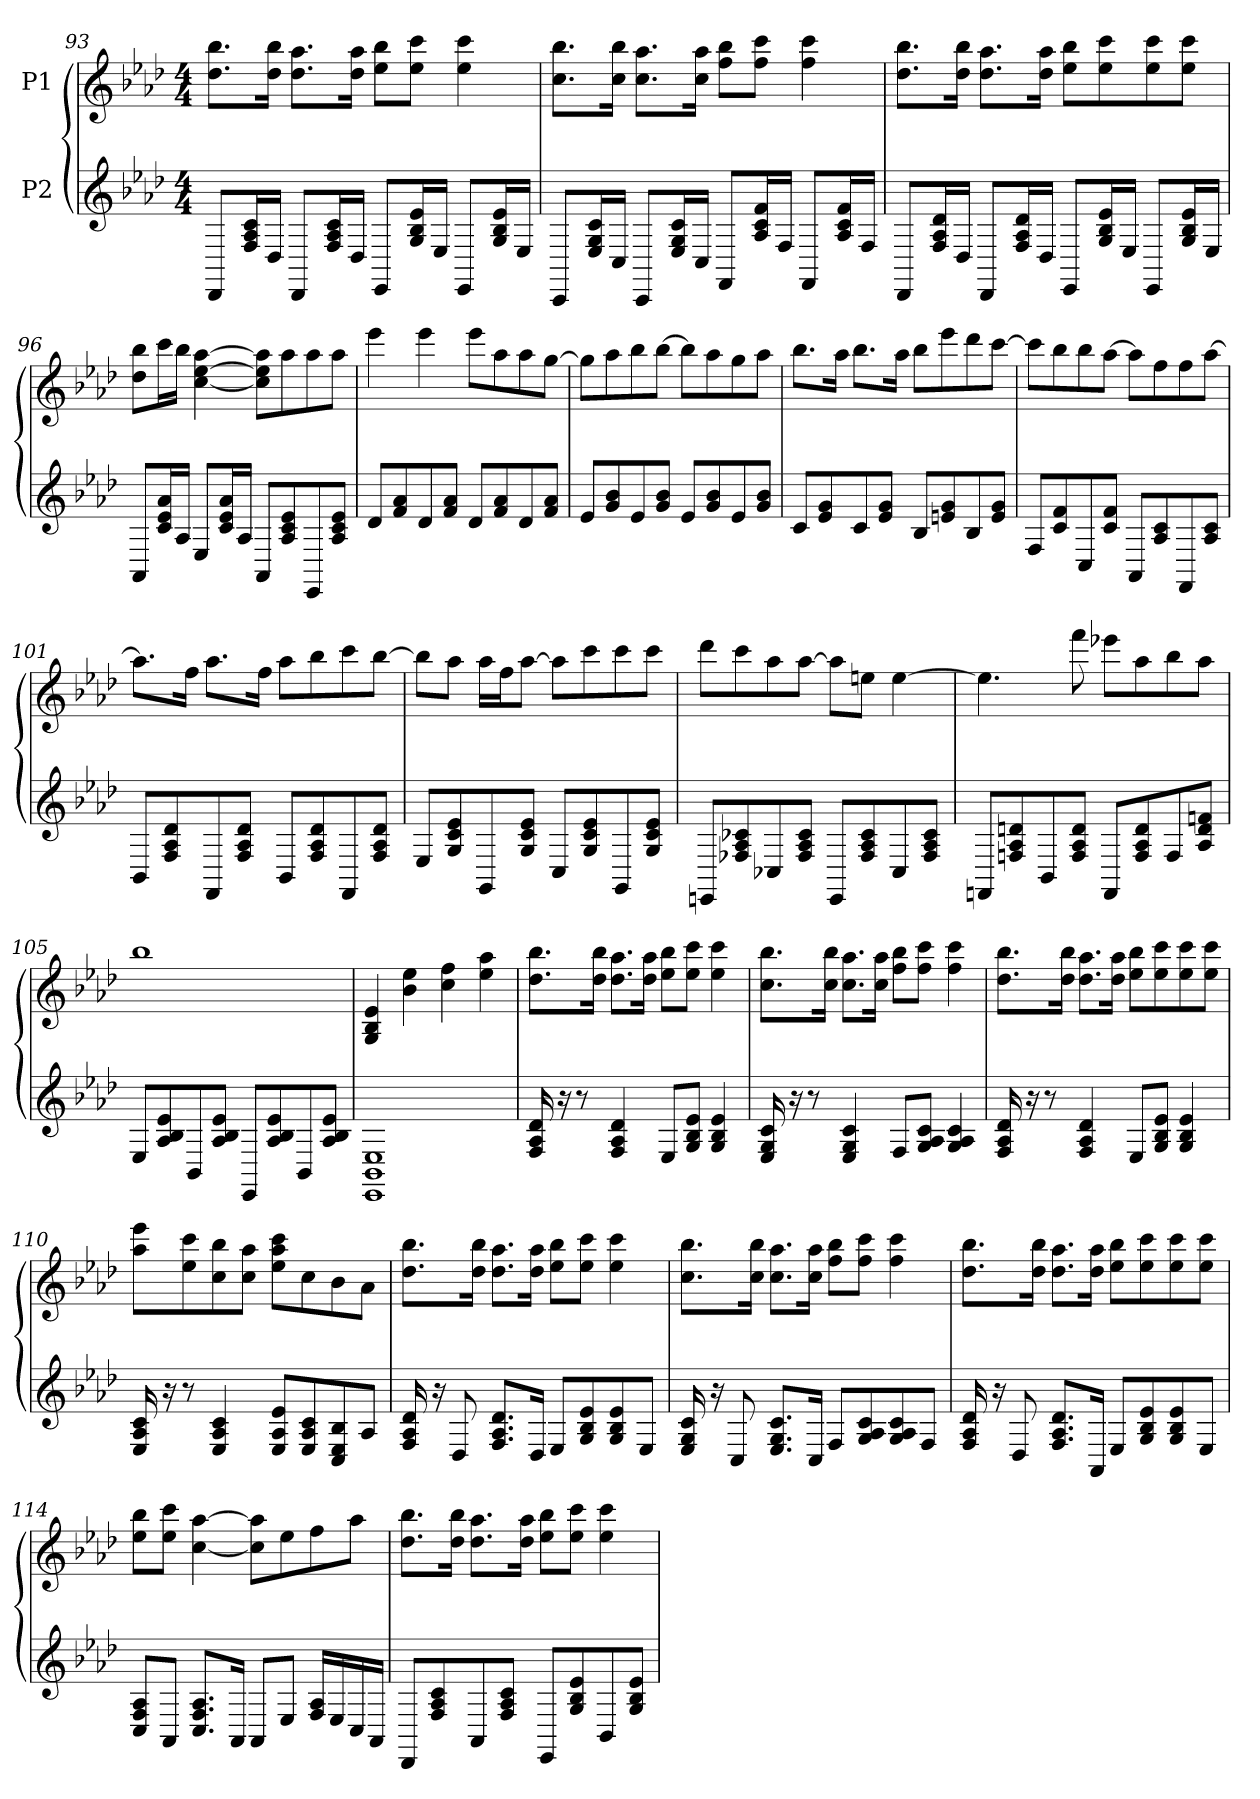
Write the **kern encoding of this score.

**kern	**kern
*part2	*part1
*staff2	*staff1
*I"P2	*I"P1
*clefG2	*clefG2
*k[b-e-a-d-]	*k[b-e-a-d-]
*A-:	*A-:
*M4/4	*M4/4
=93	=93
8DD-i/L	8.dd-i\ 8.bb-iL
16Fi/ 16A-i 16ciL	.
16D-i/JJ	16dd-i\ 16bb-iJk
8DD-i/L	8.dd-i\ 8.aa-iL
16Fi/ 16A-i 16ciL	.
16D-i/JJ	16dd-i\ 16aa-iJk
8EE-i/L	8ee-i\ 8bb-iL
16Gi/ 16B-i 16e-iL	8ee-i\ 8ccciJ
16E-i/JJ	.
8EE-i/L	4ee-i\ 4ccci
16Gi/ 16B-i 16e-iL	.
16E-i/JJ	.
=94	=94
8CCi/L	8.cci\ 8.bb-iL
16E-i/ 16Gi 16ciL	.
16Ci/JJ	16cci\ 16bb-iJk
8CCi/L	8.cci\ 8.aa-iL
16E-i/ 16Gi 16ciL	.
16Ci/JJ	16cci\ 16aa-iJk
8FFi/L	8ffi\ 8bb-iL
16A-i/ 16ci 16fiL	8ffi\ 8ccciJ
16Fi/JJ	.
8FFi/L	4ffi\ 4ccci
16A-i/ 16ci 16fiL	.
16Fi/JJ	.
!!LO:LB:g=z
=95	=95
8DD-i/L	8.dd-i\ 8.bb-iL
16Fi/ 16A-i 16d-iL	.
16D-i/JJ	16dd-i\ 16bb-iJk
8DD-i/L	8.dd-i\ 8.aa-iL
16Fi/ 16A-i 16d-iL	.
16D-i/JJ	16dd-i\ 16aa-iJk
8EE-i/L	8ee-i\ 8bb-iL
16Gi/ 16B-i 16e-iL	8ee-i\ 8ccci
16E-i/JJ	.
8EE-i/L	8ee-i\ 8ccci
16Gi/ 16B-i 16e-iL	8ee-i\ 8ccciJ
16E-i/JJ	.
=96	=96
8AA-i/L	8dd-i\ 8bb-iL
16ci/ 16e-i 16a-iL	16ccci\L
16A-i/JJ	16bb-i\JJ
8E-i/L	[<4cci\ [>4ee-i [>4aa-i
16ci/ 16e-i 16a-iL	.
16A-i/JJ	.
8AA-i/L	8cci\] 8ee-i] 8aa-i]L
8A-i/ 8ci 8e-i	8aa-i\
8EE-i/	8aa-i\
8A-i/ 8ci 8e-iJ	8aa-i\J
=97	=97
8d-i/L	4eee-i\
8fi/ 8a-i	.
8d-i/	4eee-i\
8fi/ 8a-iJ	.
8d-i/L	8eee-i\L
8fi/ 8a-i	8aa-i\
8d-i/	8aa-i\
8fi/ 8a-iJ	[>8ggi\J
=98	=98
8e-i/L	8ggi\L]
8gi/ 8b-i	8aa-i\
8e-i/	8bb-i\
8gi/ 8b-iJ	[>8bb-i\J
8e-i/L	8bb-i\L]
8gi/ 8b-i	8aa-i\
8e-i/	8ggi\
8gi/ 8b-iJ	8aa-i\J
!!LO:LB:g=z
=99	=99
8ci/L	8.bb-i\L
8e-i/ 8gi	.
.	16aa-i\Jk
8ci/	8.bb-i\L
8e-i/ 8giJ	.
.	16aa-i\Jk
8B-i/L	8bb-i\L
8eni/ 8gi	8eee-i\
8B-i/	8ddd-i\
8ei/ 8giJ	[>8ccci\J
=100	=100
8Fi/L	8ccci\L]
8ci/ 8fi	8bb-i\
8Ci/	8bb-i\
8ci/ 8fiJ	[>8aa-i\J
8AA-i/L	8aa-i\L]
8A-i/ 8ci	8ffi\
8FFi/	8ffi\
8A-i/ 8ciJ	[>8aa-i\J
=101	=101
8BB-i/L	8.aa-i\L]
8Fi/ 8A-i 8d-i	.
.	16ffi\Jk
8FFi/	8.aa-i\L
8Fi/ 8A-i 8d-iJ	.
.	16ffi\Jk
8BB-i/L	8aa-i\L
8Fi/ 8A-i 8d-i	8bb-i\
8FFi/	8ccci\
8Fi/ 8A-i 8d-iJ	[>8bb-i\J
=102	=102
8E-i/L	8bb-i\L]
8Gi/ 8ci 8e-i	8aa-i\J
8GGi/	16aa-i\LL
.	16ffi\J
8Gi/ 8ci 8e-iJ	[>8aa-i\J
8Ci/L	8aa-i\L]
8Gi/ 8ci 8e-i	8ccci\
8GGi/	8ccci\
8Gi/ 8ci 8e-iJ	8ccci\J
!!LO:LB:g=z
=103	=103
8EEni/L	8ddd-i\L
8F-Xi/ 8A-i 8c-Xi	8ccci\
8C-Xi/	8aa-i\
8F-i/ 8A-i 8c-iJ	[>8aa-i\J
8EEi/L	8aa-i\L]
8F-i/ 8A-i 8c-i	8eeni\J
8C-i/	[>4eei\
8F-i/ 8A-i 8c-iJ	.
=104	=104
8FFni/L	4.eei\]
8Fni/ 8A-i 8dni	.
8BB-i/	.
8Fi/ 8A-i 8diJ	8fffi\
8FFi/L	8eee-Xi\L
8Fi/ 8A-i 8di	8aa-i\
8Fi/	8bb-i\
8A-i/ 8di 8fniJ	8aa-i\J
=105	=105
8E-i/L	1bb-i
8A-i/ 8B-i 8e-i	.
8BB-i/	.
8A-i/ 8B-i 8e-iJ	.
8EE-i/L	.
8A-i/ 8B-i 8e-i	.
8BB-i/	.
8A-i/ 8B-i 8e-iJ	.
=106	=106
1EE-i 1BB-i 1E-i	4Gi/ 4B-i 4e-i
.	4b-i\ 4ee-i
.	4cci\ 4ffi
.	4ee-i\ 4aa-i
!!LO:LB:g=z
=107	=107
16Fi/ 16A-i 16d-i	8.dd-i\ 8.bb-iL
16r	.
8r	.
.	16dd-i\ 16bb-iJk
4Fi/ 4A-i 4d-i	8.dd-i\ 8.aa-iL
.	16dd-i\ 16aa-iJk
8E-i/L	8ee-i\ 8bb-iL
8Gi/ 8B-i 8e-iJ	8ee-i\ 8ccciJ
4Gi/ 4B-i 4e-i	4ee-i\ 4ccci
=108	=108
16E-i/ 16Gi 16ci	8.cci\ 8.bb-iL
16r	.
8r	.
.	16cci\ 16bb-iJk
4E-i/ 4Gi 4ci	8.cci\ 8.aa-iL
.	16cci\ 16aa-iJk
8Fi/L	8ffi\ 8bb-iL
8Gi/ 8A-i 8ciJ	8ffi\ 8ccciJ
4Gi/ 4A-i 4ci	4ffi\ 4ccci
=109	=109
16Fi/ 16A-i 16d-i	8.dd-i\ 8.bb-iL
16r	.
8r	.
.	16dd-i\ 16bb-iJk
4Fi/ 4A-i 4d-i	8.dd-i\ 8.aa-iL
.	16dd-i\ 16aa-iJk
8E-i/L	8ee-i\ 8bb-iL
8Gi/ 8B-i 8e-iJ	8ee-i\ 8ccci
4Gi/ 4B-i 4e-i	8ee-i\ 8ccci
.	8ee-i\ 8ccciJ
=110	=110
16E-i/ 16A-i 16ci	8aa-i\ 8eee-iL
16r	.
8r	8ee-i\ 8ccci
4E-i/ 4A-i 4ci	8cci\ 8bb-i
.	8cci\ 8aa-iJ
8E-i/ 8A-i 8e-iL	8ee-i\ 8aa-i 8ccciL
8E-i/ 8A-i 8ci	8cci\
8Ci/ 8E-i 8B-i	8b-i\
8A-i/J	8a-i\J
!!LO:PB:g=z
=111	=111
16Fi/ 16A-i 16d-i	8.dd-i\ 8.bb-iL
16r	.
8D-i/	.
.	16dd-i\ 16bb-iJk
8.Fi/ 8.A-i 8.d-iL	8.dd-i\ 8.aa-iL
16D-i/Jk	16dd-i\ 16aa-iJk
8E-i/L	8ee-i\ 8bb-iL
8Gi/ 8B-i 8e-i	8ee-i\ 8ccciJ
8Gi/ 8B-i 8e-i	4ee-i\ 4ccci
8E-i/J	.
=112	=112
16E-i/ 16Gi 16ci	8.cci\ 8.bb-iL
16r	.
8Ci/	.
.	16cci\ 16bb-iJk
8.E-i/ 8.Gi 8.ciL	8.cci\ 8.aa-iL
16Ci/Jk	16cci\ 16aa-iJk
8Fi/L	8ffi\ 8bb-iL
8Gi/ 8A-i 8ci	8ffi\ 8ccciJ
8Gi/ 8A-i 8ci	4ffi\ 4ccci
8Fi/J	.
=113	=113
16Fi/ 16A-i 16d-i	8.dd-i\ 8.bb-iL
16r	.
8D-i/	.
.	16dd-i\ 16bb-iJk
8.Fi/ 8.A-i 8.d-iL	8.dd-i\ 8.aa-iL
16AA-i/Jk	16dd-i\ 16aa-iJk
8E-i/L	8ee-i\ 8bb-iL
8Gi/ 8B-i 8e-i	8ee-i\ 8ccci
8Gi/ 8B-i 8e-i	8ee-i\ 8ccci
8E-i/J	8ee-i\ 8ccciJ
!!LO:LB:g=z
=114	=114
8Ci/ 8Fi 8A-iL	8ee-i\ 8bb-iL
8AA-i/J	8ee-i\ 8ccciJ
8.Ci/ 8.Fi 8.A-iL	[<4cci\ [>4aa-i
16AA-i/Jk	.
8AA-i/L	8cci\] 8aa-i]L
8E-i/J	8ee-i\
16Fi/ 16A-iLL	8ffi\
16E-i/	.
16Ci/	8aa-i\J
16AA-i/JJ	.
=115	=115
8DD-i/L	8.dd-i\ 8.bb-iL
8Fi/ 8A-i 8ci	.
.	16dd-i\ 16bb-iJk
8AA-i/	8.dd-i\ 8.aa-iL
8Fi/ 8A-i 8ciJ	.
.	16dd-i\ 16aa-iJk
8EE-i/L	8ee-i\ 8bb-iL
8Gi/ 8B-i 8e-i	8ee-i\ 8ccciJ
8BB-i/	4ee-i\ 4ccci
8Gi/ 8B-i 8e-iJ	.
=	=
*-	*-
